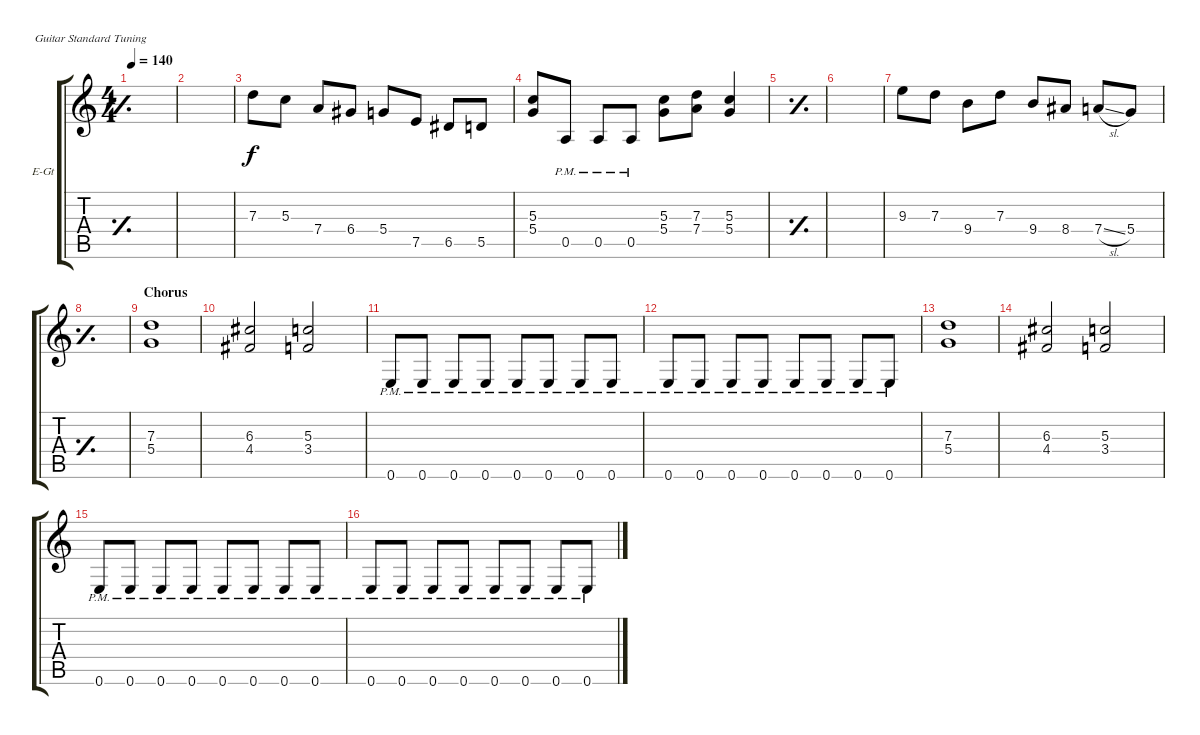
\defaultSystemsLayout 4
\bracketExtendMode groupsimilarinstruments
\firstSystemTrackNameOrientation horizontal
\otherSystemsTrackNameOrientation horizontal
\track ("Rhythm Guitar" "E-Gt") {instrument distortionguitar}
\staff {score tabs}
\tuning (E4 B3 G3 D3 A2 E2)
\ts (4 4)
\tempo 140
\clef g2
\simile simple
\ks c
|
|
7.3.8 5.3.8 7.4.8 6.4.8 5.4.8 7.5.8 6.5.8 5.5.8 |
(5.3 5.4).8 0.5{pm}.8 0.5{pm}.8 0.5{pm}.8 (5.3 5.4).8 (7.3 7.4).8 (5.3 5.4).4 |
\simile simple
|
|
\simile none
9.3.8 7.3.8 9.4.8 7.3.8 9.4.8 8.4.8 7.4{sl}.8 5.4.8 |
\simile simple
|
\section ("" "Chorus")
\simile none
(7.3 5.4).1 |
(6.3 4.4).2 (5.3 3.4).2 |
0.6{pm}.8 0.6{pm}.8 0.6{pm}.8 0.6{pm}.8 0.6{pm}.8 0.6{pm}.8 0.6{pm}.8 0.6{pm}.8 |
0.6{pm}.8 0.6{pm}.8 0.6{pm}.8 0.6{pm}.8 0.6{pm}.8 0.6{pm}.8 0.6{pm}.8 0.6{pm}.8 |
(7.3 5.4).1 |
(6.3 4.4).2 (5.3 3.4).2 |
0.6{pm}.8 0.6{pm}.8 0.6{pm}.8 0.6{pm}.8 0.6{pm}.8 0.6{pm}.8 0.6{pm}.8 0.6{pm}.8 |
0.6{pm}.8 0.6{pm}.8 0.6{pm}.8 0.6{pm}.8 0.6{pm}.8 0.6{pm}.8 0.6{pm}.8 0.6{pm}.8
